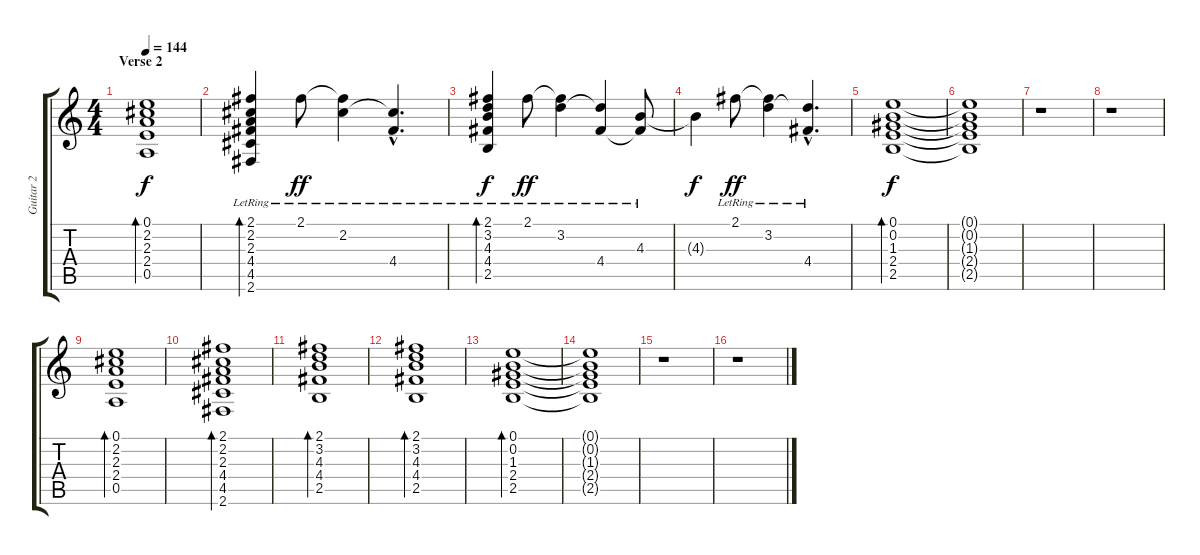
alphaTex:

\track ("Guitar 2" "Guitar 2") {instrument electricguitarclean}
\staff {score tabs}
\tuning (E4 B3 G3 D3 A2 E2) {hide}
\ts (4 4)
\section ("" "Verse 2")
\tempo 144
\clef g2
\ks c
(0.1 2.2 2.3 2.4 0.5).1{bd 240 dy f} |
(2.1 2.2{lr} 2.3{lr} 4.4{lr} 4.5{lr} 2.6{lr}).4{bd 240} 2.1{lr}.8{dy ff} (2.1{t} 2.2{lr}).4 (2.2{hac t} 4.4{hac lr}).4{d} |
(2.1 3.2{lr} 4.3{lr} 4.4{lr} 2.5{lr}).4{bd 240 dy f} 2.1{lr}.8{dy ff} (2.1{t} 3.2{lr}).4 (3.2{t} 4.4{lr}).4 (4.3{lr} 4.4{t}).8 |
4.3{t}.4{dy f} 2.1{lr}.8{dy ff} (2.1{t} 3.2{lr}).4 (3.2{hac t} 4.4{hac lr}).4{d} |
(0.1 0.2 1.3 2.4 2.5).1{bd 240 dy f} |
(0.1{t} 0.2{t} 1.3{t} 2.4{t} 2.5{t}).1 |
r.1 |
r.1 |
(0.1 2.2 2.3 2.4 0.5).1{bd 240} |
(2.1 2.2 2.3 4.4 4.5 2.6).1{bd 240} |
(2.1 3.2 4.3 4.4 2.5).1{bd 240} |
(2.1 3.2 4.3 4.4 2.5).1{bd 240} |
(0.1 0.2 1.3 2.4 2.5).1{bd 240} |
(0.1{t} 0.2{t} 1.3{t} 2.4{t} 2.5{t}).1 |
r.1 |
r.1
